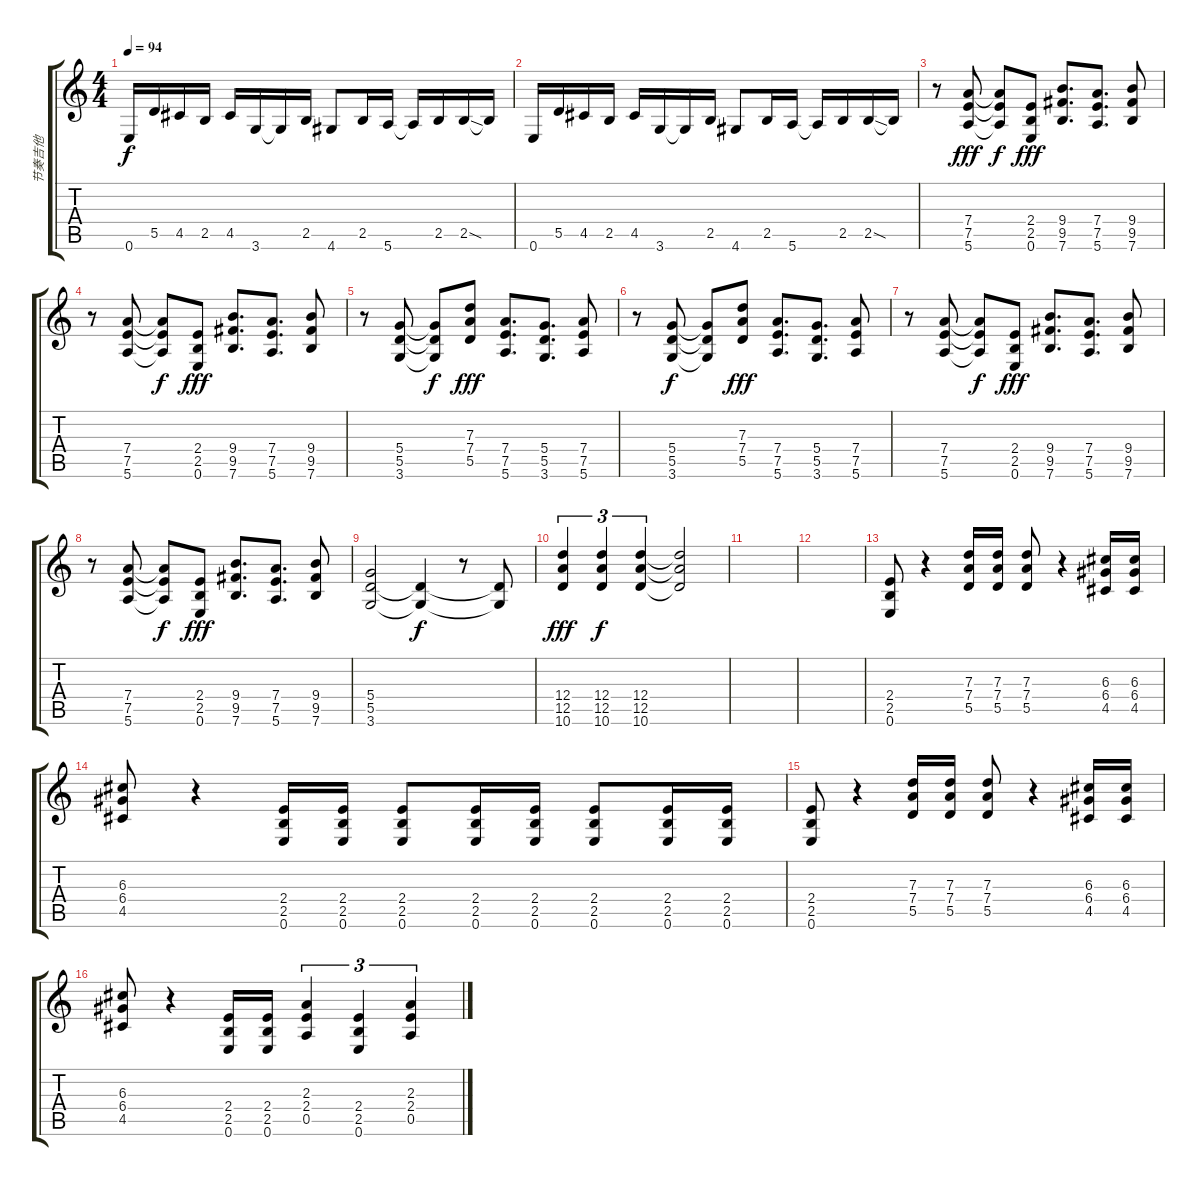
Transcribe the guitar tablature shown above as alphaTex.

\track ("节奏吉他" "节奏吉他") {instrument overdrivenguitar}
\staff {score tabs}
\tuning (E4 B3 G3 D3 A2 E2) {hide}
\ts (4 4)
\tempo 94
\clef g2
\ks c
0.6.16{dy f} 5.5.16 4.5.16 2.5.16 4.5.16 3.6.16 3.6{t}.16 2.5.16 4.6.8 2.5.16 5.6.16 5.6{t}.16 2.5.16 2.5{sod}.16 2.5{t}.16 |
0.6.16 5.5.16 4.5.16 2.5.16 4.5.16 3.6.16 3.6{t}.16 2.5.16 4.6.8 2.5.16 5.6.16 5.6{t}.16 2.5.16 2.5{sod}.16 2.5{t}.16 |
r.8 (7.4 7.5 5.6).8{dy fff} (7.4{t} 7.5{t} 5.6{t}).8{dy f} (2.4 2.5 0.6).8{dy fff} (9.4 9.5 7.6).8{d} (7.4 7.5 5.6).8{d} (9.4 9.5 7.6).8 |
r.8 (7.4 7.5 5.6).8 (7.4{t} 7.5{t} 5.6{t}).8{dy f} (2.4 2.5 0.6).8{dy fff} (9.4 9.5 7.6).8{d} (7.4 7.5 5.6).8{d} (9.4 9.5 7.6).8 |
r.8 (5.4 5.5 3.6).8 (5.4{t} 5.5{t} 3.6{t}).8{dy f} (7.3 7.4 5.5).8{dy fff} (7.4 7.5 5.6).8{d} (5.4 5.5 3.6).8{d} (7.4 7.5 5.6).8 |
r.8 (5.4 5.5 3.6).8{dy f} (5.4{t} 5.5{t} 3.6{t}).8 (7.3 7.4 5.5).8{dy fff} (7.4 7.5 5.6).8{d} (5.4 5.5 3.6).8{d} (7.4 7.5 5.6).8 |
r.8 (7.4 7.5 5.6).8 (7.4{t} 7.5{t} 5.6{t}).8{dy f} (2.4 2.5 0.6).8{dy fff} (9.4 9.5 7.6).8{d} (7.4 7.5 5.6).8{d} (9.4 9.5 7.6).8 |
r.8 (7.4 7.5 5.6).8 (7.4{t} 7.5{t} 5.6{t}).8{dy f} (2.4 2.5 0.6).8{dy fff} (9.4 9.5 7.6).8{d} (7.4 7.5 5.6).8{d} (9.4 9.5 7.6).8 |
(5.4 5.5 3.6).2 (5.5{t} 3.6{t}).4{dy f} r.8 (5.5{t} 3.6{t}).8 |
(12.4 12.5 10.6).4{tu (3 2) dy fff} (12.4 12.5 10.6).4{tu (3 2) dy f} (12.4 12.5 10.6).4{tu (3 2)} (12.4{t} 12.5{t} 10.6{t}).2 |
|
|
(2.4 2.5 0.6).8 r.4 (7.3 7.4 5.5).16 (7.3 7.4 5.5).16 (7.3 7.4 5.5).8 r.4 (6.3 6.4 4.5).16 (6.3 6.4 4.5).16 |
(6.3 6.4 4.5).8 r.4 (2.4 2.5 0.6).16 (2.4 2.5 0.6).16 (2.4 2.5 0.6).8 (2.4 2.5 0.6).16 (2.4 2.5 0.6).16 (2.4 2.5 0.6).8 (2.4 2.5 0.6).16 (2.4 2.5 0.6).16 |
(2.4 2.5 0.6).8 r.4 (7.3 7.4 5.5).16 (7.3 7.4 5.5).16 (7.3 7.4 5.5).8 r.4 (6.3 6.4 4.5).16 (6.3 6.4 4.5).16 |
(6.3 6.4 4.5).8 r.4 (2.4 2.5 0.6).16 (2.4 2.5 0.6).16 (2.3 2.4 0.5).4{tu (3 2)} (2.4 2.5 0.6).4{tu (3 2)} (2.3 2.4 0.5).4{tu (3 2)}
